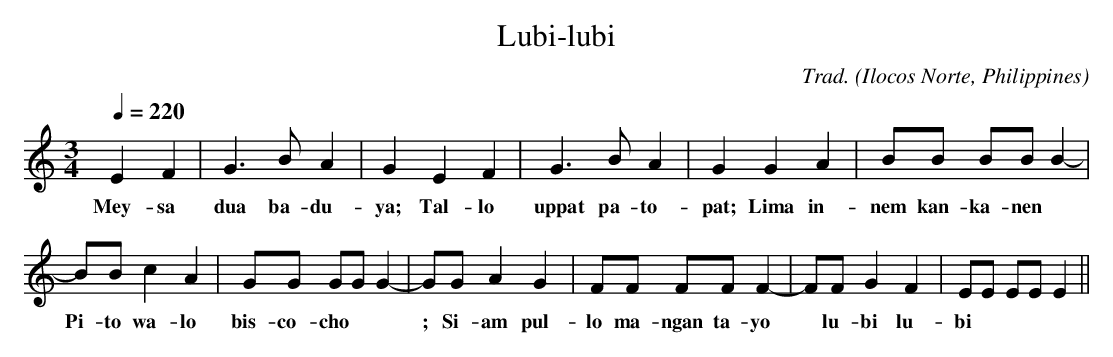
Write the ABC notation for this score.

X:1
T:Lubi-lubi
C:Trad.
M:3/4
O:Ilocos Norte, Philippines
L:1/16
K:C
Q:1/4=220
E4 F4 | G4 > B4 A4 | G4 E4 F4 | G4 > B4 A4 | G4 G4 A4 | B2B2 B2B2 B4- |
w: Mey-sa dua ba-du-ya; Tal-lo uppat pa-to-pat; Lima in-nem kan-ka-nen *
B2B2 c4 A4 | G2G2 G2G2 G4- | G2G2 A4 G4 | F2F2 F2F2 F4- | F2F2 G4 F4 | E2E2 E2E2 E4 ||
w: Pi-to wa-lo bis-co-cho * * ; Si-am pul-lo ma-ngan ta-yo * lu-bi lu-bi * * * *
